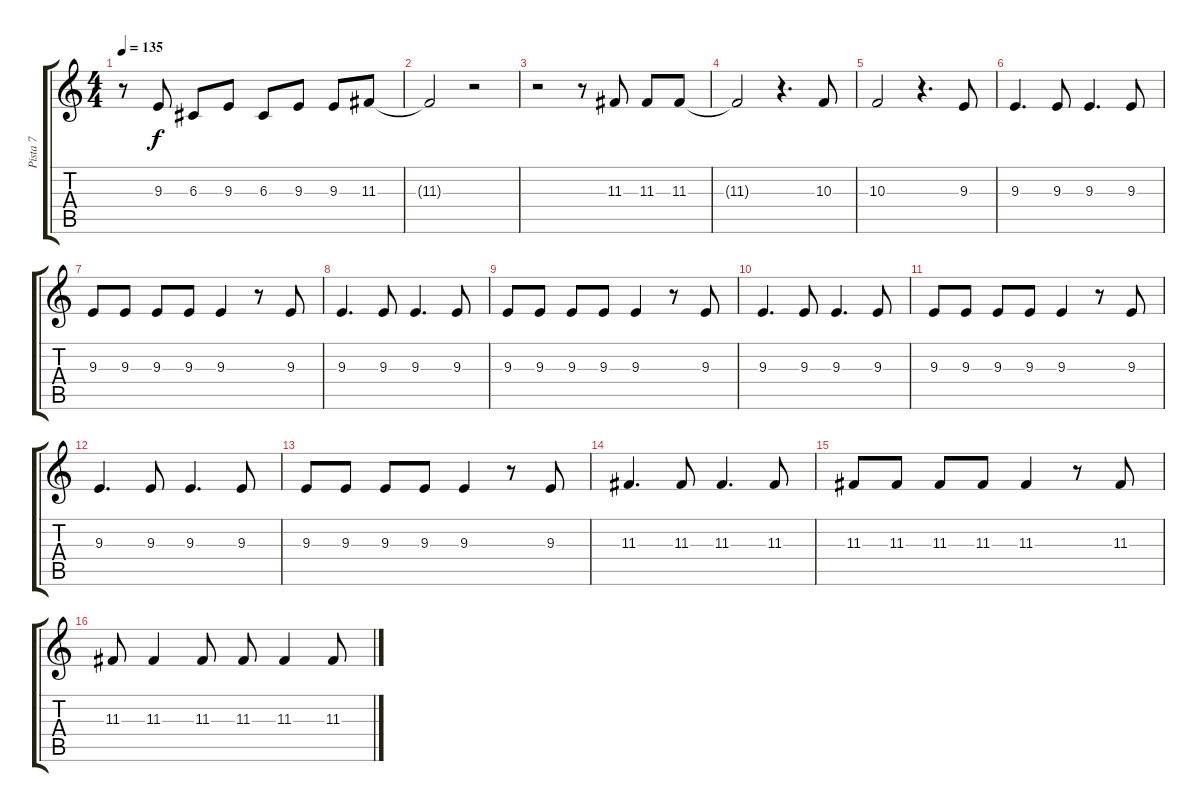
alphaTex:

\track ("Pista 7" "Pista 7") {instrument acousticgrandpiano}
\staff {score tabs}
\tuning (E4 B3 G3 D3 A2 E2) {hide}
\ts (4 4)
\tempo 135
\clef g2
\ks c
r.8{dy f} 9.3.8 6.3.8 9.3.8 6.3.8 9.3.8 9.3.8 11.3.8 |
11.3{t}.2 r.2 |
r.2 r.8 11.3.8 11.3.8 11.3.8 |
11.3{t}.2 r.4{d} 10.3.8 |
10.3.2 r.4{d} 9.3.8 |
9.3.4{d} 9.3.8 9.3.4{d} 9.3.8 |
9.3.8 9.3.8 9.3.8 9.3.8 9.3.4 r.8 9.3.8 |
9.3.4{d} 9.3.8 9.3.4{d} 9.3.8 |
9.3.8 9.3.8 9.3.8 9.3.8 9.3.4 r.8 9.3.8 |
9.3.4{d} 9.3.8 9.3.4{d} 9.3.8 |
9.3.8 9.3.8 9.3.8 9.3.8 9.3.4 r.8 9.3.8 |
9.3.4{d} 9.3.8 9.3.4{d} 9.3.8 |
9.3.8 9.3.8 9.3.8 9.3.8 9.3.4 r.8 9.3.8 |
11.3.4{d} 11.3.8 11.3.4{d} 11.3.8 |
11.3.8 11.3.8 11.3.8 11.3.8 11.3.4 r.8 11.3.8 |
11.3.8 11.3.4 11.3.8 11.3.8 11.3.4 11.3.8
